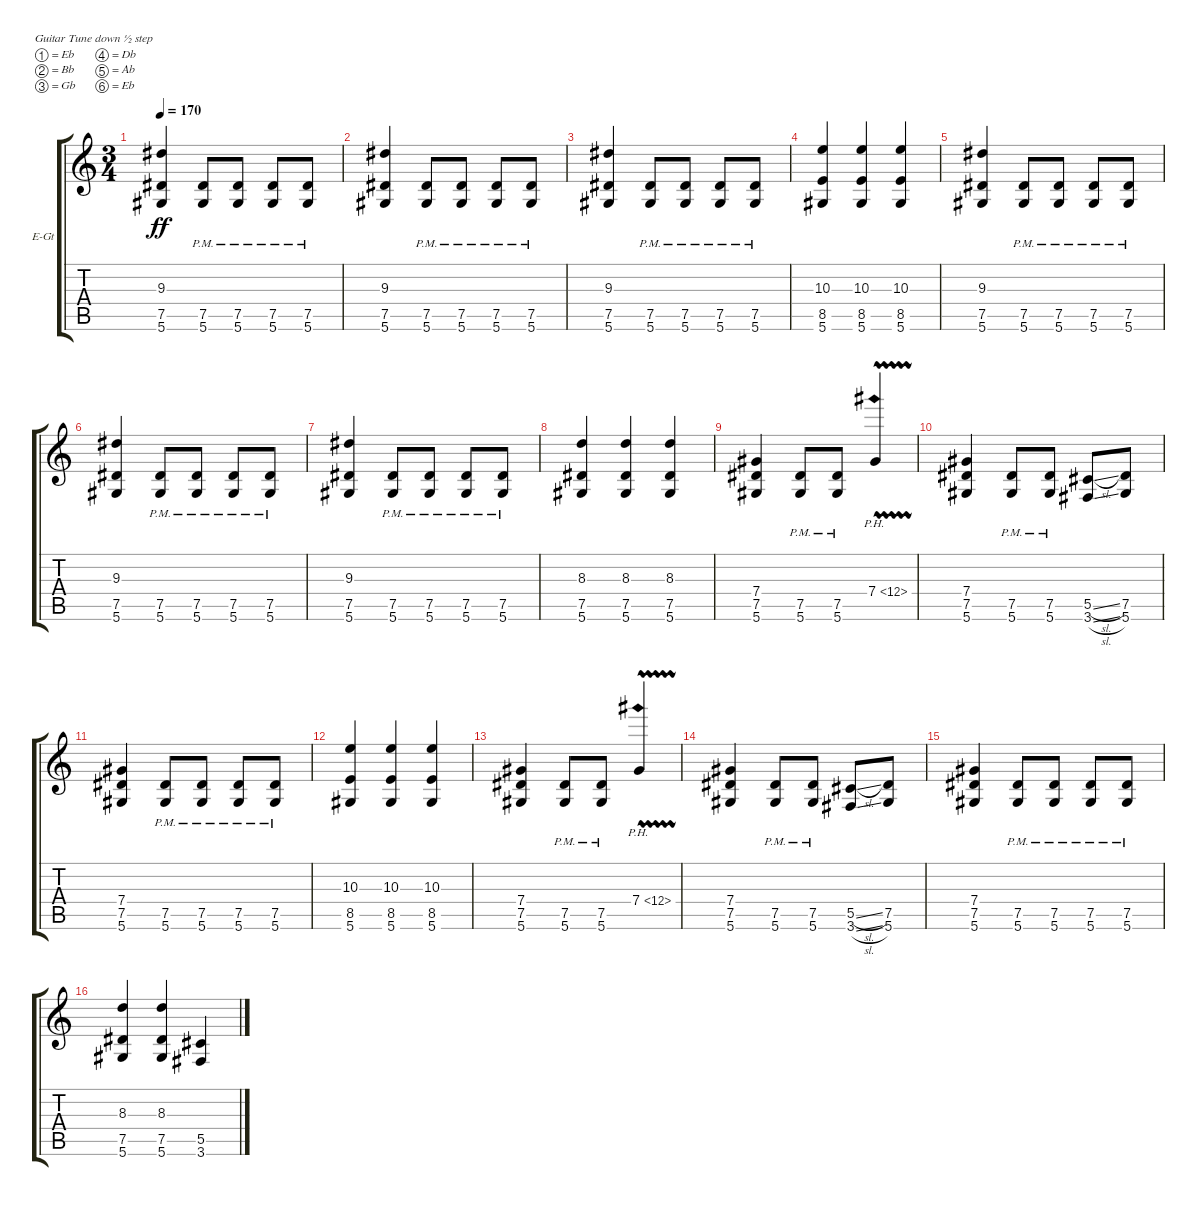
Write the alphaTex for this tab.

\bracketExtendMode groupsimilarinstruments
\firstSystemTrackNameOrientation horizontal
\otherSystemsTrackNameOrientation horizontal
\track ("B Adam - Lead" "E-Gt") {instrument distortionguitar}
\staff {score tabs}
\tuning (Eb4 Bb3 Gb3 Db3 Ab2 Eb2)
\ts (3 4)
\tempo 170
\clef g2
\scale
0.485477
\ks c
(5.6 7.5 9.3).4{dy ff instrument distortionguitar} (5.6{pm} 7.5{pm}).8 (5.6{pm} 7.5{pm}).8 (5.6{pm} 7.5{pm}).8 (5.6{pm} 7.5{pm}).8 |
\scale
0.257261 (5.6 7.5 9.3).4 (5.6{pm} 7.5{pm}).8 (5.6{pm} 7.5{pm}).8 (5.6{pm} 7.5{pm}).8 (5.6{pm} 7.5{pm}).8 |
\scale
0.257261 (5.6 7.5 9.3).4 (5.6{pm} 7.5{pm}).8 (5.6{pm} 7.5{pm}).8 (5.6{pm} 7.5{pm}).8 (5.6{pm} 7.5{pm}).8 |
\scale
0.333333 (5.6 8.5 10.3).4 (5.6 8.5 10.3).4 (5.6 8.5 10.3).4 |
\scale
0.333333 (5.6 7.5 9.3).4 (5.6{pm} 7.5{pm}).8 (5.6{pm} 7.5{pm}).8 (5.6{pm} 7.5{pm}).8 (5.6{pm} 7.5{pm}).8 |
\scale
0.333333 (5.6 7.5 9.3).4 (5.6{pm} 7.5{pm}).8 (5.6{pm} 7.5{pm}).8 (5.6{pm} 7.5{pm}).8 (5.6{pm} 7.5{pm}).8 |
\scale
0.333333 (5.6 7.5 9.3).4 (5.6{pm} 7.5{pm}).8 (5.6{pm} 7.5{pm}).8 (5.6{pm} 7.5{pm}).8 (5.6{pm} 7.5{pm}).8 |
\scale
0.333333 (5.6 7.5 8.3).4 (5.6 7.5 8.3).4 (5.6 7.5 8.3).4 |
\scale
0.333333 (5.6 7.5 7.4).4 (5.6{pm} 7.5{pm}).8 (5.6{pm} 7.5{pm}).8 7.4{ph 5 vw}.4 |
\scale
0.333333 (5.6 7.5 7.4).4 (5.6{pm} 7.5{pm}).8 (5.6{pm} 7.5{pm}).8 (3.6{sl} 5.5{sl}).8 (5.6 7.5).8 |
\scale
0.333333 (5.6 7.5 7.4).4 (5.6{pm} 7.5{pm}).8 (5.6{pm} 7.5{pm}).8 (5.6{pm} 7.5{pm}).8 (5.6{pm} 7.5{pm}).8 |
\scale
0.333333 (5.6 8.5 10.3).4 (5.6 8.5 10.3).4 (5.6 8.5 10.3).4 |
\scale
0.333333 (5.6 7.5 7.4).4 (5.6{pm} 7.5{pm}).8 (5.6{pm} 7.5{pm}).8 7.4{ph 5 vw}.4 |
\scale
0.333333 (5.6 7.5 7.4).4 (5.6{pm} 7.5{pm}).8 (5.6{pm} 7.5{pm}).8 (3.6{sl} 5.5{sl}).8 (5.6 7.5).8 |
\scale
0.333333 (5.6 7.5 7.4).4 (5.6{pm} 7.5{pm}).8 (5.6{pm} 7.5{pm}).8 (5.6{pm} 7.5{pm}).8 (5.6{pm} 7.5{pm}).8 |
\scale
0.333333 (5.6 7.5 8.3).4 (5.6 7.5 8.3).4 (3.6 5.5).4
